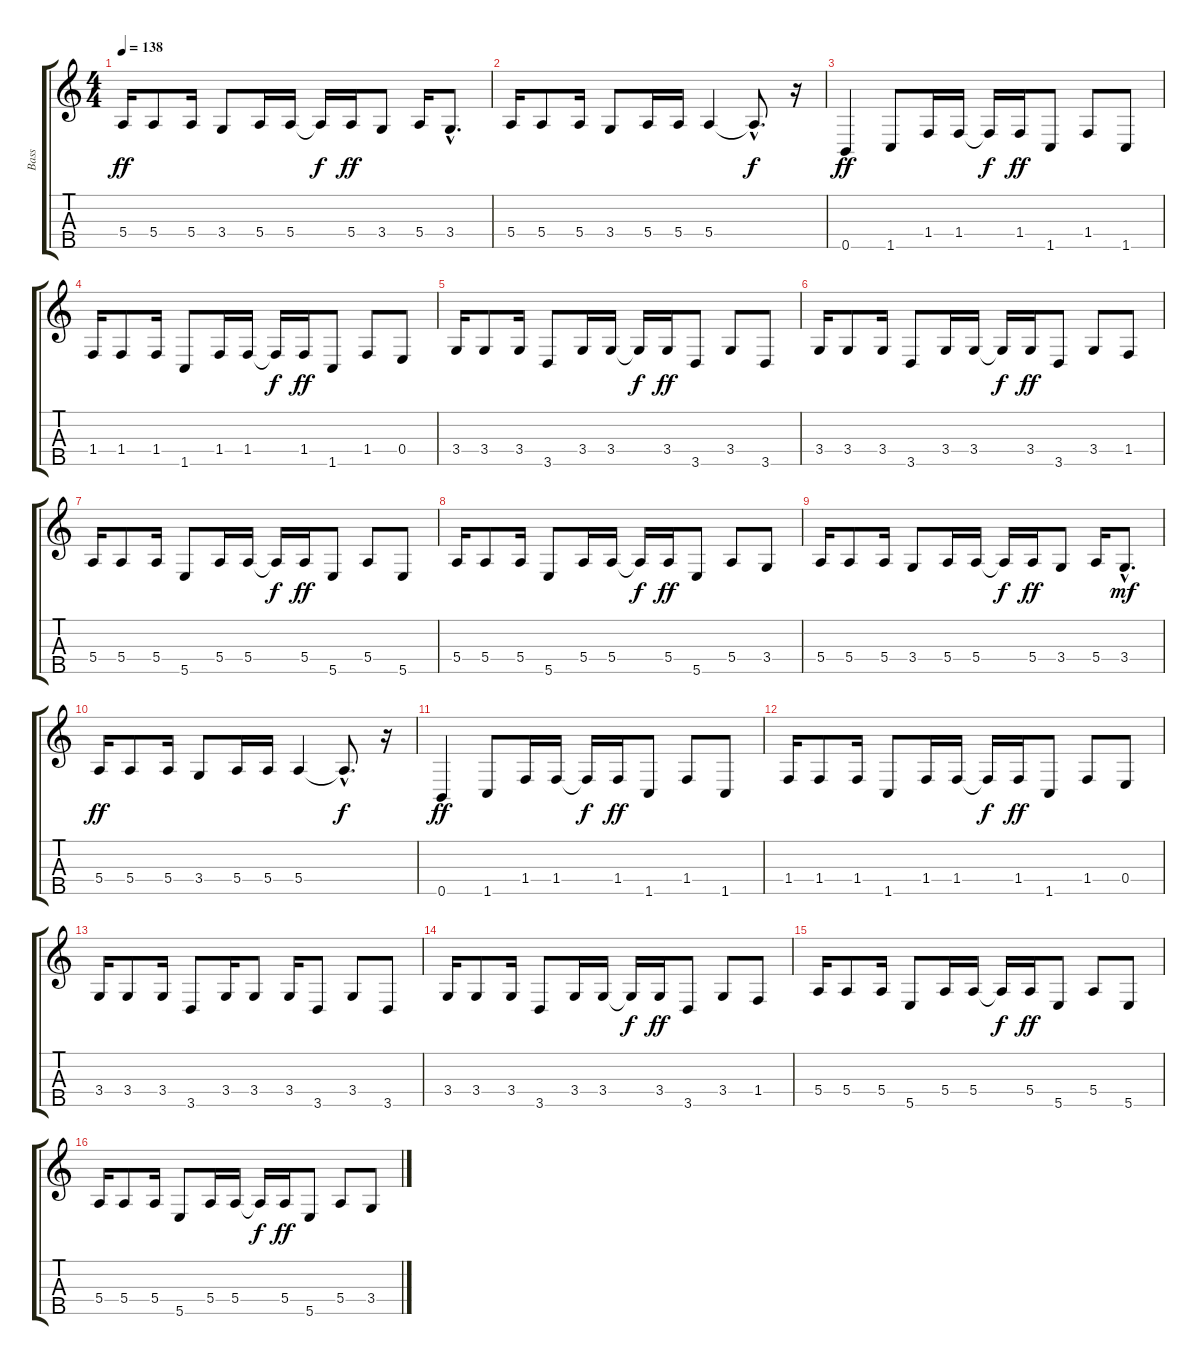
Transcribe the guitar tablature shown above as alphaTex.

\track ("Bass" "Bass") {instrument fretlessbass}
\staff {score tabs}
\tuning (G3 D3 A2 E2 B1) {hide}
\ts (4 4)
\tempo 138
\clef g2
\ks c
5.4.16{dy ff} 5.4.8 5.4.16 3.4.8 5.4.16 5.4.16 5.4{t}.16{dy f} 5.4.16{dy ff} 3.4.8 5.4.16 3.4{hac}.8{d} |
5.4.16 5.4.8 5.4.16 3.4.8 5.4.16 5.4.16 5.4.4 5.4{hac t}.8{d dy f} r.16 |
0.5.4{dy ff} 1.5.8 1.4.16 1.4.16 1.4{t}.16{dy f} 1.4.16{dy ff} 1.5.8 1.4.8 1.5.8 |
1.4.16 1.4.8 1.4.16 1.5.8 1.4.16 1.4.16 1.4{t}.16{dy f} 1.4.16{dy ff} 1.5.8 1.4.8 0.4.8 |
3.4.16 3.4.8 3.4.16 3.5.8 3.4.16 3.4.16 3.4{t}.16{dy f} 3.4.16{dy ff} 3.5.8 3.4.8 3.5.8 |
3.4.16 3.4.8 3.4.16 3.5.8 3.4.16 3.4.16 3.4{t}.16{dy f} 3.4.16{dy ff} 3.5.8 3.4.8 1.4.8 |
5.4.16 5.4.8 5.4.16 5.5.8 5.4.16 5.4.16 5.4{t}.16{dy f} 5.4.16{dy ff} 5.5.8 5.4.8 5.5.8 |
5.4.16 5.4.8 5.4.16 5.5.8 5.4.16 5.4.16 5.4{t}.16{dy f} 5.4.16{dy ff} 5.5.8 5.4.8 3.4.8 |
5.4.16 5.4.8 5.4.16 3.4.8 5.4.16 5.4.16 5.4{t}.16{dy f} 5.4.16{dy ff} 3.4.8 5.4.16 3.4{hac}.8{d dy mf} |
5.4.16{dy ff} 5.4.8 5.4.16 3.4.8 5.4.16 5.4.16 5.4.4 5.4{hac t}.8{d dy f} r.16 |
0.5.4{dy ff} 1.5.8 1.4.16 1.4.16 1.4{t}.16{dy f} 1.4.16{dy ff} 1.5.8 1.4.8 1.5.8 |
1.4.16 1.4.8 1.4.16 1.5.8 1.4.16 1.4.16 1.4{t}.16{dy f} 1.4.16{dy ff} 1.5.8 1.4.8 0.4.8 |
3.4.16 3.4.8 3.4.16 3.5.8 3.4.16 3.4.8 3.4.16 3.5.8 3.4.8 3.5.8 |
3.4.16 3.4.8 3.4.16 3.5.8 3.4.16 3.4.16 3.4{t}.16{dy f} 3.4.16{dy ff} 3.5.8 3.4.8 1.4.8 |
5.4.16 5.4.8 5.4.16 5.5.8 5.4.16 5.4.16 5.4{t}.16{dy f} 5.4.16{dy ff} 5.5.8 5.4.8 5.5.8 |
5.4.16 5.4.8 5.4.16 5.5.8 5.4.16 5.4.16 5.4{t}.16{dy f} 5.4.16{dy ff} 5.5.8 5.4.8 3.4.8
